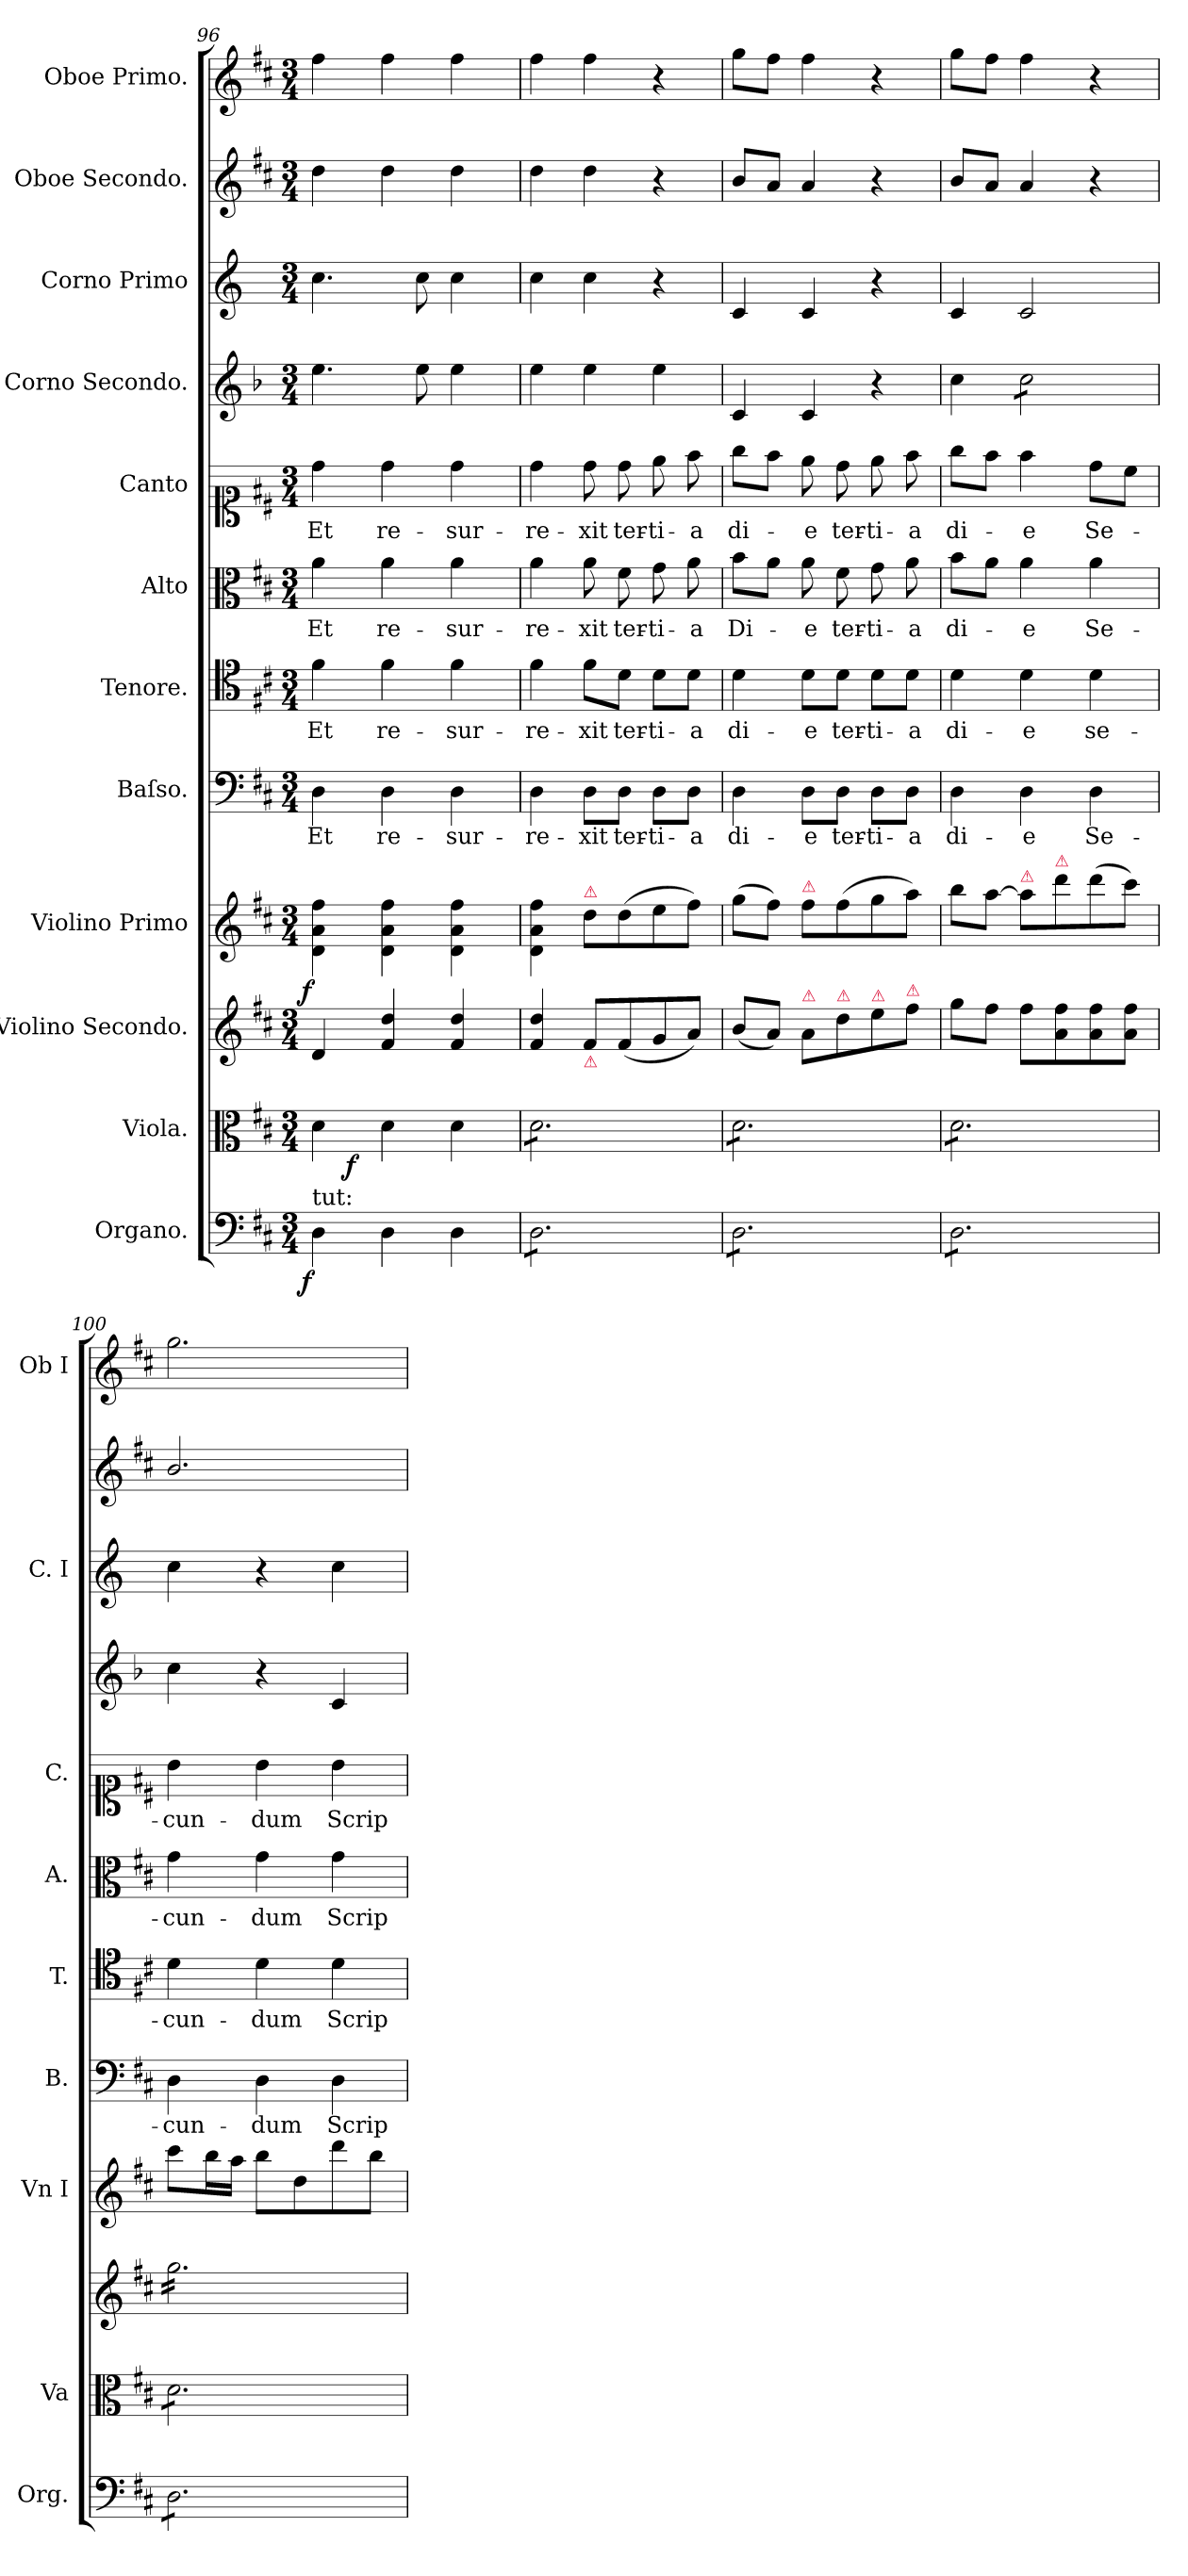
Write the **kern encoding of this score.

**kern	**dynam	**kern	**dynam	**kern	**kern	**dynam	**kern	**text	**kern	**text	**kern	**text	**kern	**text	**kern	**kern	**kern	**kern
*part12	*part12	*part11	*part11	*part10	*part9	*part9	*part8	*part8	*part7	*part7	*part6	*part6	*part5	*part5	*part4	*part3	*part2	*part1
*staff12	*staff12	*staff11	*staff11	*staff10	*staff9	*staff9	*staff8	*staff8	*staff7	*staff7	*staff6	*staff6	*staff5	*staff5	*staff4	*staff3	*staff2	*staff1
*I"Organo.	*	*I"Viola.	*	*I"Violino Secondo.	*I"Violino Primo	*	*I"Baſso.	*	*I"Tenore.	*	*I"Alto	*	*I"Canto	*	*I"Corno Secondo.	*I"Corno Primo	*I"Oboe Secondo.	*I"Oboe Primo.
*I'Org.	*	*I'Va	*	*	*I'Vn I	*	*I'B.	*	*I'T.	*	*I'A.	*	*I'C.	*	*	*I'C. I	*	*I'Ob I
*clefF4	*	*clefC3	*	*clefG2	*clefG2	*	*clefF4	*	*clefC4	*	*clefC3	*	*clefC1	*	*clefG2	*clefG2	*clefG2	*clefG2
*k[f#c#]	*	*k[f#c#]	*	*k[f#c#]	*k[f#c#]	*	*k[f#c#]	*	*k[f#c#]	*	*k[f#c#]	*	*k[f#c#]	*	*k[b-]	*k[]	*k[f#c#]	*k[f#c#]
*M3/4	*	*M3/4	*	*M3/4	*M3/4	*	*M3/4	*	*M3/4	*	*M3/4	*	*M3/4	*	*M3/4	*M3/4	*M3/4	*M3/4
=96	=96	=96	=96	=96	=96	=96	=96	=96	=96	=96	=96	=96	=96	=96	=96	=96	=96	=96
!LO:TX:a:t=tut&colon;	!	!	!	!	!	!	!	!	!	!	!	!	!	!	!	!	!	!
!	!LO:DY:b:rj	!	!	!	!	!LO:DY:b:rj	!	!LO:LY:i	!	!LO:LY:i	!	!LO:LY:i	!	!LO:LY:i	!	!	!	!
*	*	*^	*	*	*	*	*	*	*	*	*	*	*	*	*	*	*	*
4D\	f	4d\	8ryy	.	4d/	4d\ 4a\ 4ff#\	f	4D\	Et	4f#\	Et	4a\	Et	4dd\	Et	4.ee\	4.cc\	4dd\	4ff#\
.	.	.	2ryy	f	.	.	.	.	.	.	.	.	.	.	.	.	.	.	.
!	!	!	!	!	!	!	!	!	!LO:LY:i	!	!LO:LY:i	!	!LO:LY:i	!	!LO:LY:i	!	!	!	!
4D\	.	4d\	.	.	4f#/ 4dd/	4d\ 4a\ 4ff#\	.	4D\	re-	4f#\	re-	4a\	re-	4dd\	re-	.	.	4dd\	4ff#\
.	.	.	.	.	.	.	.	.	.	.	.	.	.	.	.	8ee\	8cc\	.	.
!	!	!	!	!	!	!	!	!	!LO:LY:i	!	!LO:LY:i	!	!LO:LY:i	!	!LO:LY:i	!	!	!	!
4D\	.	4d\	.	.	4f#/ 4dd/	4d\ 4a\ 4ff#\	.	4D\	-sur-	4f#\	-sur-	4a\	-sur-	4dd\	-sur-	4ee\	4cc\	4dd\	4ff#\
.	.	.	8ryy	.	.	.	.	.	.	.	.	.	.	.	.	.	.	.	.
=97	=97	=97	=97	=97	=97	=97	=97	=97	=97	=97	=97	=97	=97	=97	=97	=97	=97	=97	=97
!	!	!	!	!	!	!	!	!	!LO:LY:i	!	!LO:LY:i	!	!LO:LY:i	!	!LO:LY:i	!	!	!	!
*	*	*v	*v	*	*	*	*	*	*	*	*	*	*	*	*	*	*	*	*
*tremolo	*	*	*	*	*	*	*	*	*	*	*	*	*	*	*	*	*	*
*	*	*tremolo	*	*	*	*	*	*	*	*	*	*	*	*	*	*	*	*
8D\L	.	8d\L	.	4f#/ 4dd/	4d\ 4a\ 4ff#\	.	4D\	-re-	4f#\	-re-	4a\	-re-	4dd\	-re-	4ee\	4cc\	4dd\	4ff#\
8D\	.	8d\	.	.	.	.	.	.	.	.	.	.	.	.	.	.	.	.
!	!	!	!	!	!LO:TX:a:color=crimson:t=⚠	!	!	!	!	!	!	!	!	!	!	!	!	!
!	!	!	!	!LO:TX:b:color=crimson:t=⚠	!	!	!	!	!	!	!	!	!	!	!	!	!	!
!	!	!	!	!	!	!	!	!LO:LY:i	!	!LO:LY:i	!	!LO:LY:i	!	!LO:LY:i	!	!	!	!
8D\	.	8d\	.	8f#/L	8dd\L	.	8D\L	-xit	8f#\L	-xit	8a\	-xit	8dd\	-xit	4ee\	4cc\	4dd\	4ff#\
8D\	.	8d\	.	(8f#/	(8dd\	.	8D\J	ter-	8d\J	ter-	8f#\	ter-	8dd\	ter-	.	.	.	.
8D\	.	8d\	.	8g/	8ee\	.	8D\L	-ti-	8d\L	-ti-	8g\	-ti-	8ee\	-ti-	4ee\	4r	4r	4r
8D\J	.	8d\J	.	8a/J)	8ff#\J)	.	8D\J	-a	8d\J	-a	8a\	-a	8ff#\	-a	.	.	.	.
=98	=98	=98	=98	=98	=98	=98	=98	=98	=98	=98	=98	=98	=98	=98	=98	=98	=98	=98
8D\L	.	8d\L	.	(8b/L	(8gg\L	.	4D\	di-	4d\	di-	8b\L	Di-	8gg\L	di-	4c/	4c/	8b/L	8gg\L
8D\	.	8d\	.	8a/J)	8ff#\J)	.	.	.	.	.	8a\J	.	8ff#\J	.	.	.	8a/J	8ff#\J
!	!	!	!	!	!LO:TX:a:color=crimson:t=⚠	!	!	!	!	!	!	!	!	!	!	!	!	!
!	!	!	!	!LO:TX:a:color=crimson:t=⚠	!	!	!	!	!	!	!	!	!	!	!	!	!	!
8D\	.	8d\	.	8a\L	8ff#\L	.	8D\L	-e	8d\L	-e	8a\	-e	8ee\	-e	4c/	4c/	4a/	4ff#\
!	!	!	!	!LO:TX:a:color=crimson:t=⚠	!	!	!	!	!	!	!	!	!	!	!	!	!	!
!	!	!	!	!	!	!	!	!LO:LY:i	!	!LO:LY:i	!	!LO:LY:i	!	!LO:LY:i	!	!	!	!
8D\	.	8d\	.	8dd\	(8ff#\	.	8D\J	ter-	8d\J	ter-	8f#\	ter-	8dd\	ter-	.	.	.	.
!	!	!	!	!LO:TX:a:color=crimson:t=⚠	!	!	!	!	!	!	!	!	!	!	!	!	!	!
!	!	!	!	!	!	!	!	!LO:LY:i	!	!LO:LY:i	!	!LO:LY:i	!	!LO:LY:i	!	!	!	!
8D\	.	8d\	.	8ee\	8gg\	.	8D\L	-ti-	8d\L	-ti-	8g\	-ti-	8ee\	-ti-	4r	4r	4r	4r
!	!	!	!	!LO:TX:a:color=crimson:t=⚠	!	!	!	!	!	!	!	!	!	!	!	!	!	!
!	!	!	!	!	!	!	!	!LO:LY:i	!	!LO:LY:i	!	!LO:LY:i	!	!LO:LY:i	!	!	!	!
8D\J	.	8d\J	.	8ff#\J	8aa\J)	.	8D\J	-a	8d\J	-a	8a\	-a	8ff#\	-a	.	.	.	.
=99	=99	=99	=99	=99	=99	=99	=99	=99	=99	=99	=99	=99	=99	=99	=99	=99	=99	=99
!	!	!	!	!	!	!	!	!LO:LY:i	!	!LO:LY:i	!	!LO:LY:i	!	!LO:LY:i	!	!	!	!
8D\L	.	8d\L	.	8gg\L	8bb\L	.	4D\	di-	4d\	di-	8b\L	di-	8gg\L	di-	4cc\	4c/	8b/L	8gg\L
8D\	.	8d\	.	8ff#\J	[8aa\J	.	.	.	.	.	8a\J	.	8ff#\J	.	.	.	8a/J	8ff#\J
!	!	!	!	!	!LO:TX:a:color=crimson:t=⚠	!	!	!	!	!	!	!	!	!	!	!	!	!
!	!	!	!	!	!	!	!	!LO:LY:i	!	!LO:LY:i	!	!LO:LY:i	!	!LO:LY:i	!	!	!	!
*	*	*	*	*	*	*	*	*	*	*	*	*	*	*	*tremolo	*	*	*
8D\	.	8d\	.	8ff#\L	8aa\L]	.	4D\	-e	4d\	-e	4a\	-e	4ff#\	-e	8cc\L	2c/	4a/	4ff#\
!	!	!	!	!	!LO:TX:a:color=crimson:t=⚠	!	!	!	!	!	!	!	!	!	!	!	!	!
8D\	.	8d\	.	8a\ 8ff#\	8ddd\	.	.	.	.	.	.	.	.	.	8cc\	.	.	.
8D\	.	8d\	.	8a\ 8ff#\	(8ddd\	.	4D\	Se-	4d\	se-	4a\	Se-	8dd\L	Se-	8cc\	.	4r	4r
8D\J	.	8d\J	.	8a\ 8ff#\J	8ccc#\J)	.	.	.	.	.	.	.	8cc#\J	.	8cc\J	.	.	.
*	*	*	*	*	*	*	*	*	*	*	*	*	*	*	*Xtremolo	*	*	*
=100	=100	=100	=100	=100	=100	=100	=100	=100	=100	=100	=100	=100	=100	=100	=100	=100	=100	=100
*	*	*	*	*tremolo	*	*	*	*	*	*	*	*	*	*	*	*	*	*
8D\L	.	8d\L	.	16gg\LL	8ccc#\L	.	4D\	-cun-	4d\	-cun-	4g\	-cun-	4b\	-cun-	4cc\	4cc\	2.b/	2.gg\
.	.	.	.	16gg\	.	.	.	.	.	.	.	.	.	.	.	.	.	.
8D\	.	8d\	.	16gg\	16bb\L	.	.	.	.	.	.	.	.	.	.	.	.	.
.	.	.	.	16gg\	16aa\JJ	.	.	.	.	.	.	.	.	.	.	.	.	.
8D\	.	8d\	.	16gg\	8bb\L	.	4D\	-dum	4d\	-dum	4g\	-dum	4b\	-dum	4r	4r	.	.
.	.	.	.	16gg\	.	.	.	.	.	.	.	.	.	.	.	.	.	.
8D\	.	8d\	.	16gg\	8dd\	.	.	.	.	.	.	.	.	.	.	.	.	.
.	.	.	.	16gg\	.	.	.	.	.	.	.	.	.	.	.	.	.	.
8D\	.	8d\	.	16gg\	8ddd\	.	4D\	Scrip-	4d\	Scrip-	4g\	Scrip-	4b\	Scrip-	4c/	4cc\	.	.
.	.	.	.	16gg\	.	.	.	.	.	.	.	.	.	.	.	.	.	.
8D\J	.	8d\J	.	16gg\	8bb\J	.	.	.	.	.	.	.	.	.	.	.	.	.
*	*	*Xtremolo	*	*	*	*	*	*	*	*	*	*	*	*	*	*	*	*
*Xtremolo	*	*	*	*	*	*	*	*	*	*	*	*	*	*	*	*	*	*
.	.	.	.	16gg\JJ	.	.	.	.	.	.	.	.	.	.	.	.	.	.
*	*	*	*	*Xtremolo	*	*	*	*	*	*	*	*	*	*	*	*	*	*
=	=	=	=	=	=	=	=	=	=	=	=	=	=	=	=	=	=	=
*-	*-	*-	*-	*-	*-	*-	*-	*-	*-	*-	*-	*-	*-	*-	*-	*-	*-	*-
